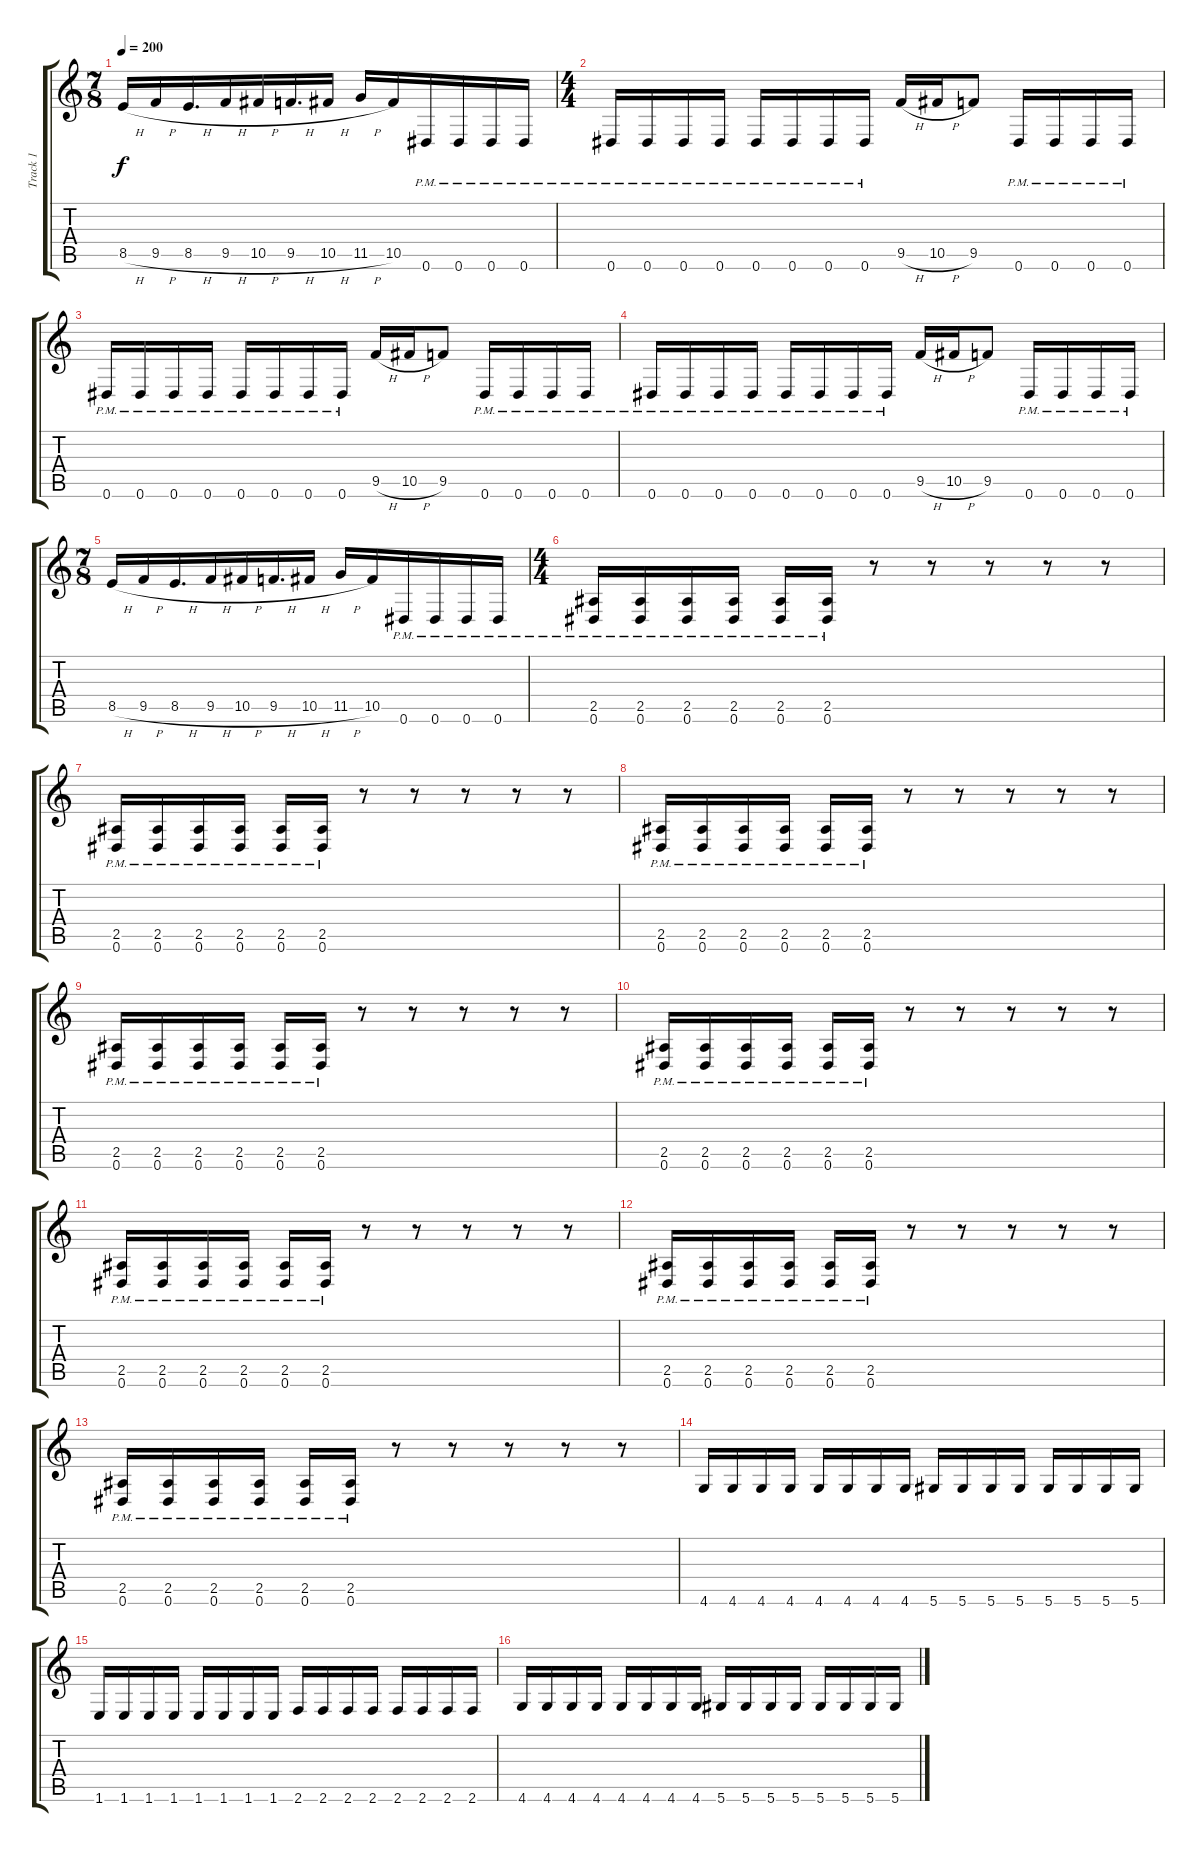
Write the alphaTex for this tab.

\track ("Track 1" "Track 1") {instrument distortionguitar}
\staff {score tabs}
\tuning (Eb4 Bb3 Gb3 Db3 Ab2 Eb2) {hide}
\ts (7 8)
\tempo 200
\clef g2
\ks c
8.5{h}.16{dy f} 9.5{h}.16 8.5{h}.16{d} 9.5{h}.16 10.5{h}.16 9.5{h}.16{d} 10.5{h}.16 11.5{h}.16 10.5.16 0.6{pm}.16 0.6{pm}.16 0.6{pm}.16 0.6{pm}.16 |
\ts (4 4)
0.6{pm}.16 0.6{pm}.16 0.6{pm}.16 0.6{pm}.16 0.6{pm}.16 0.6{pm}.16 0.6{pm}.16 0.6{pm}.16 9.5{h}.16 10.5{h}.16 9.5.8 0.6{pm}.16 0.6{pm}.16 0.6{pm}.16 0.6{pm}.16 |
0.6{pm}.16 0.6{pm}.16 0.6{pm}.16 0.6{pm}.16 0.6{pm}.16 0.6{pm}.16 0.6{pm}.16 0.6{pm}.16 9.5{h}.16 10.5{h}.16 9.5.8 0.6{pm}.16 0.6{pm}.16 0.6{pm}.16 0.6{pm}.16 |
0.6{pm}.16 0.6{pm}.16 0.6{pm}.16 0.6{pm}.16 0.6{pm}.16 0.6{pm}.16 0.6{pm}.16 0.6{pm}.16 9.5{h}.16 10.5{h}.16 9.5.8 0.6{pm}.16 0.6{pm}.16 0.6{pm}.16 0.6{pm}.16 |
\ts (7 8)
8.5{h}.16 9.5{h}.16 8.5{h}.16{d} 9.5{h}.16 10.5{h}.16 9.5{h}.16{d} 10.5{h}.16 11.5{h}.16 10.5.16 0.6{pm}.16 0.6{pm}.16 0.6{pm}.16 0.6{pm}.16 |
\ts (4 4)
(2.5 0.6{pm}).16 (2.5 0.6{pm}).16 (2.5 0.6{pm}).16 (2.5 0.6{pm}).16 (2.5 0.6{pm}).16 (2.5 0.6{pm}).16 r.8 r.8 r.8 r.8 r.8 |
(2.5 0.6{pm}).16 (2.5 0.6{pm}).16 (2.5 0.6{pm}).16 (2.5 0.6{pm}).16 (2.5 0.6{pm}).16 (2.5 0.6{pm}).16 r.8 r.8 r.8 r.8 r.8 |
(2.5 0.6{pm}).16 (2.5 0.6{pm}).16 (2.5 0.6{pm}).16 (2.5 0.6{pm}).16 (2.5 0.6{pm}).16 (2.5 0.6{pm}).16 r.8 r.8 r.8 r.8 r.8 |
(2.5 0.6{pm}).16 (2.5 0.6{pm}).16 (2.5 0.6{pm}).16 (2.5 0.6{pm}).16 (2.5 0.6{pm}).16 (2.5 0.6{pm}).16 r.8 r.8 r.8 r.8 r.8 |
(2.5 0.6{pm}).16 (2.5 0.6{pm}).16 (2.5 0.6{pm}).16 (2.5 0.6{pm}).16 (2.5 0.6{pm}).16 (2.5 0.6{pm}).16 r.8 r.8 r.8 r.8 r.8 |
(2.5 0.6{pm}).16 (2.5 0.6{pm}).16 (2.5 0.6{pm}).16 (2.5 0.6{pm}).16 (2.5 0.6{pm}).16 (2.5 0.6{pm}).16 r.8 r.8 r.8 r.8 r.8 |
(2.5 0.6{pm}).16 (2.5 0.6{pm}).16 (2.5 0.6{pm}).16 (2.5 0.6{pm}).16 (2.5 0.6{pm}).16 (2.5 0.6{pm}).16 r.8 r.8 r.8 r.8 r.8 |
(2.5 0.6{pm}).16 (2.5 0.6{pm}).16 (2.5 0.6{pm}).16 (2.5 0.6{pm}).16 (2.5 0.6{pm}).16 (2.5 0.6{pm}).16 r.8 r.8 r.8 r.8 r.8 |
4.6.16 4.6.16 4.6.16 4.6.16 4.6.16 4.6.16 4.6.16 4.6.16 5.6.16 5.6.16 5.6.16 5.6.16 5.6.16 5.6.16 5.6.16 5.6.16 |
1.6.16 1.6.16 1.6.16 1.6.16 1.6.16 1.6.16 1.6.16 1.6.16 2.6.16 2.6.16 2.6.16 2.6.16 2.6.16 2.6.16 2.6.16 2.6.16 |
4.6.16 4.6.16 4.6.16 4.6.16 4.6.16 4.6.16 4.6.16 4.6.16 5.6.16 5.6.16 5.6.16 5.6.16 5.6.16 5.6.16 5.6.16 5.6.16
